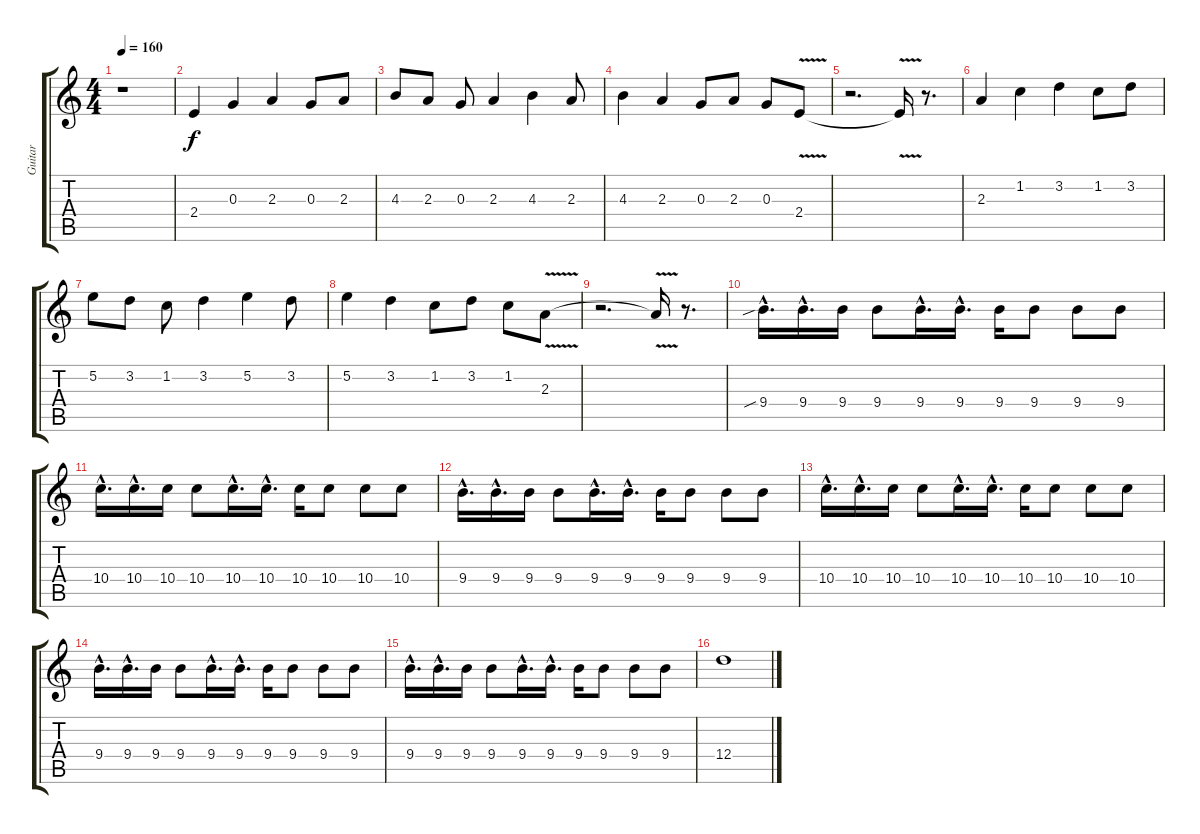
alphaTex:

\track ("Guitar" "Guitar") {instrument overdrivenguitar}
\staff {score tabs}
\tuning (E4 B3 G3 D3 A2 E2) {hide}
\ts (4 4)
\tempo 160
\clef g2
\ks c
r.1{dy f} |
2.4.4{balance 16} 0.3.4 2.3.4 0.3.8 2.3.8 |
4.3.8 2.3.8 0.3.8 2.3.4 4.3.4 2.3.8 |
4.3.4 2.3.4 0.3.8 2.3.8 0.3.8 2.4{v}.8 |
r.2{d} 2.4{t}.16 r.8{d} |
2.3.4{balance 16} 1.2.4 3.2.4 1.2.8 3.2.8 |
5.2.8 3.2.8 1.2.8 3.2.4 5.2.4 3.2.8 |
5.2.4 3.2.4 1.2.8 3.2.8 1.2.8 2.3{v}.8 |
r.2{d} 2.3{t}.16 r.8{d} |
9.4{sib hac}.16{d volume 12 balance 8} 9.4{hac}.16{d} 9.4.16 9.4.8 9.4{hac}.16{d} 9.4{hac}.16{d} 9.4.16 9.4.8 9.4.8 9.4.8 |
10.4{hac}.16{d} 10.4{hac}.16{d} 10.4.16 10.4.8 10.4{hac}.16{d} 10.4{hac}.16{d} 10.4.16 10.4.8 10.4.8 10.4.8 |
9.4{hac}.16{d} 9.4{hac}.16{d} 9.4.16 9.4.8 9.4{hac}.16{d} 9.4{hac}.16{d} 9.4.16 9.4.8 9.4.8 9.4.8 |
10.4{hac}.16{d} 10.4{hac}.16{d} 10.4.16 10.4.8 10.4{hac}.16{d} 10.4{hac}.16{d} 10.4.16 10.4.8 10.4.8 10.4.8 |
9.4{hac}.16{d} 9.4{hac}.16{d} 9.4.16 9.4.8 9.4{hac}.16{d} 9.4{hac}.16{d} 9.4.16 9.4.8 9.4.8 9.4.8 |
9.4{hac}.16{d} 9.4{hac}.16{d} 9.4.16 9.4.8 9.4{hac}.16{d} 9.4{hac}.16{d} 9.4.16 9.4.8 9.4.8 9.4.8 |
12.4.1
